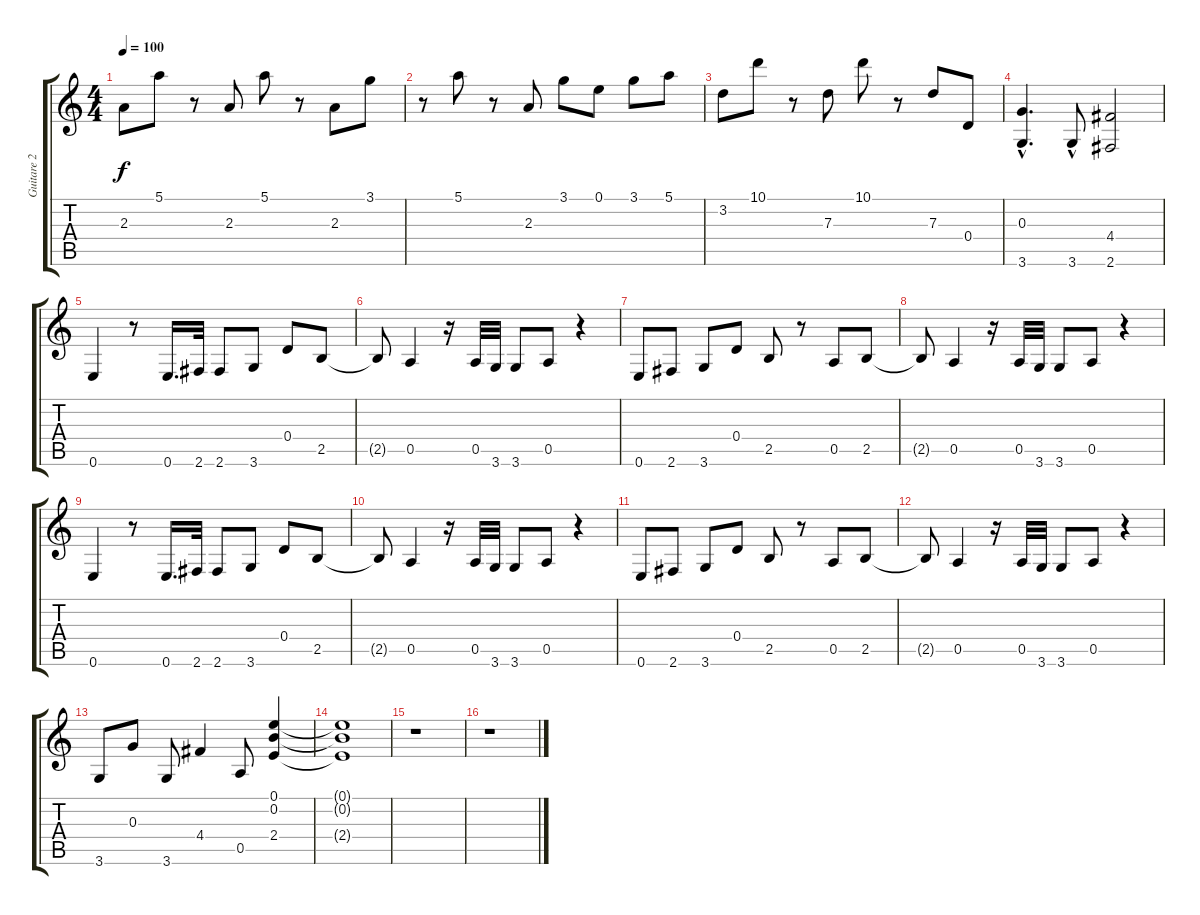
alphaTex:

\track ("Guitare 2" "Guitare 2") {instrument acousticguitarsteel}
\staff {score tabs}
\tuning (E4 B3 G3 D3 A2 E2) {hide}
\ts (4 4)
\tempo 100
\clef g2
\ks c
2.3.8{dy f} 5.1.8 r.8 2.3.8 5.1.8 r.8 2.3.8 3.1.8 |
r.8 5.1.8 r.8 2.3.8 3.1.8 0.1.8 3.1.8 5.1.8 |
3.2.8 10.1.8 r.8 7.3.8 10.1.8 r.8 7.3.8 0.4.8 |
(0.3{hac} 3.6{hac}).4{d} 3.6{hac}.8 (4.4 2.6).2 |
0.6.4 r.8 0.6.16{d} 2.6.32 2.6.8 3.6.8 0.4.8 2.5.8 |
2.5{t}.8 0.5.4 r.16 0.5.32 3.6.32 3.6.8 0.5.8 r.4 |
0.6.8 2.6.8 3.6.8 0.4.8 2.5.8 r.8 0.5.8 2.5.8 |
2.5{t}.8 0.5.4 r.16 0.5.32 3.6.32 3.6.8 0.5.8 r.4 |
0.6.4 r.8 0.6.16{d} 2.6.32 2.6.8 3.6.8 0.4.8 2.5.8 |
2.5{t}.8 0.5.4 r.16 0.5.32 3.6.32 3.6.8 0.5.8 r.4 |
0.6.8 2.6.8 3.6.8 0.4.8 2.5.8 r.8 0.5.8 2.5.8 |
2.5{t}.8 0.5.4 r.16 0.5.32 3.6.32 3.6.8 0.5.8 r.4 |
3.6.8 0.3.8 3.6.8 4.4.4 0.5.8 (0.1 0.2 2.4).4 |
(0.1{t} 0.2{t} 2.4{t}).1 |
r.1 |
r.1
